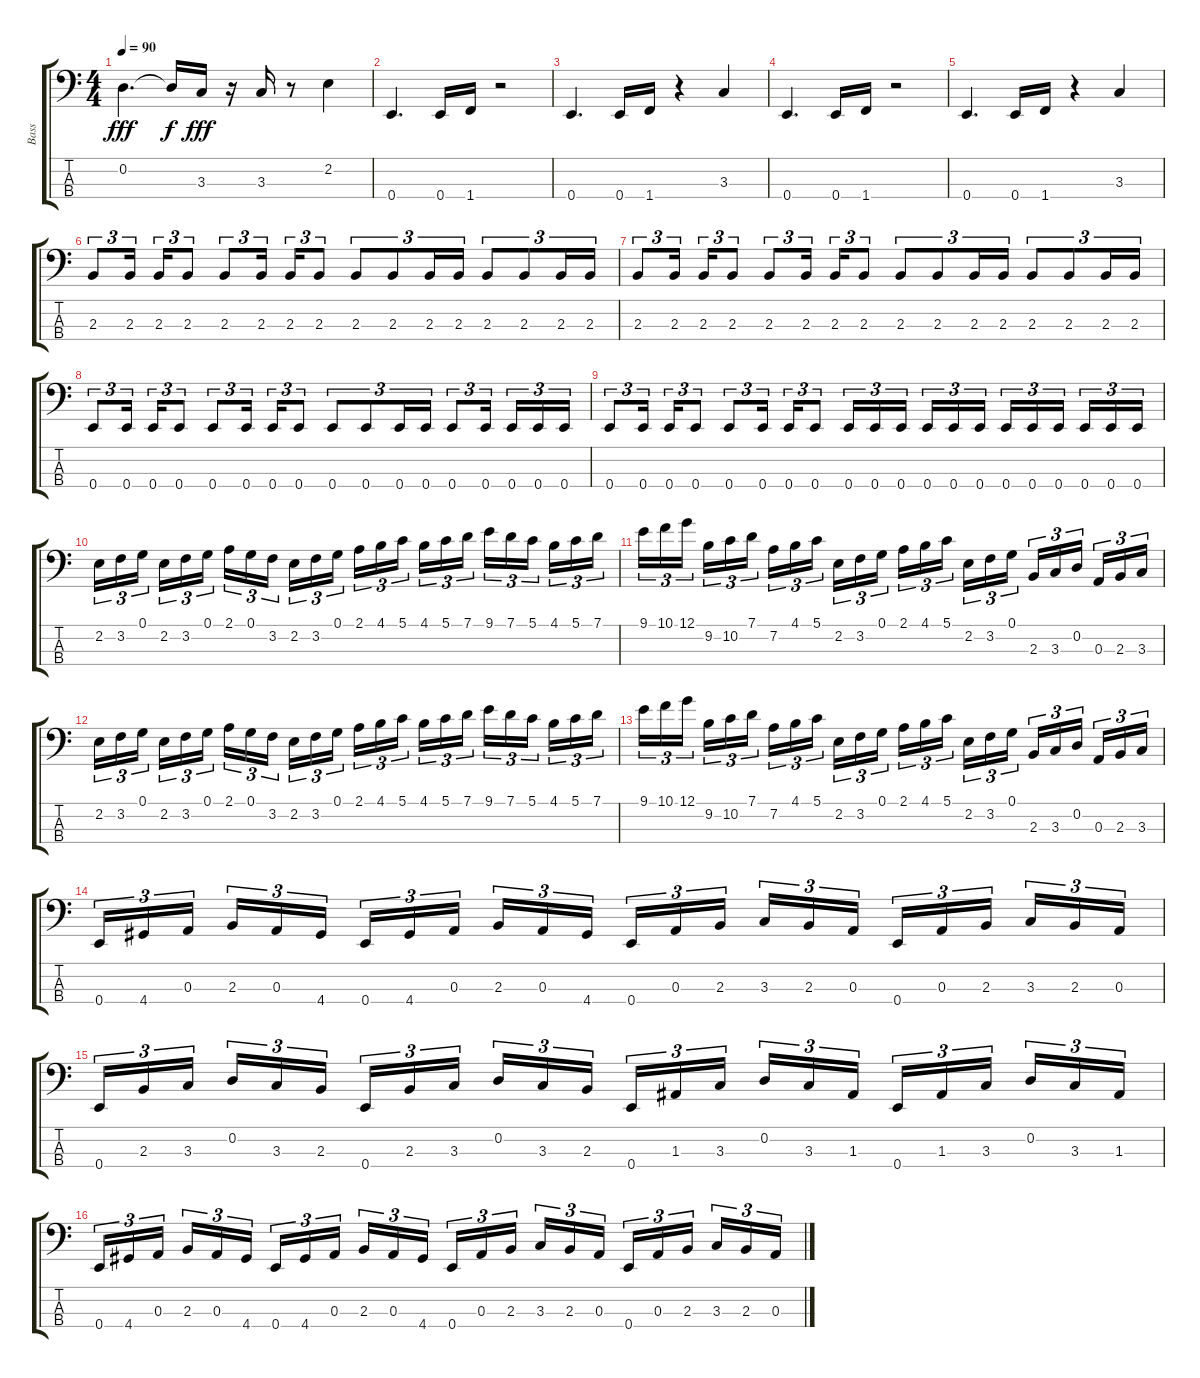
\track ("Bass" "Bass") {instrument electricbasspick}
\staff {score tabs}
\tuning (G2 D2 A1 E1) {hide}
\ts (4 4)
\tempo 90
\clef f4
\ks c
0.2.4{d dy fff} 0.2{t}.16{dy f} 3.3.16{dy fff} r.16 3.3.16 r.8 2.2.4 |
0.4.4{d} 0.4.16 1.4.16 r.2 |
0.4.4{d} 0.4.16 1.4.16 r.4 3.3.4 |
0.4.4{d} 0.4.16 1.4.16 r.2 |
0.4.4{d} 0.4.16 1.4.16 r.4 3.3.4 |
2.3.8{tu (3 2)} 2.3.16{tu (3 2) beam splitsecondary} 2.3.16{tu (3 2)} 2.3.8{tu (3 2)} 2.3.8{tu (3 2)} 2.3.16{tu (3 2) beam splitsecondary} 2.3.16{tu (3 2)} 2.3.8{tu (3 2)} 2.3.8{tu (3 2)} 2.3.8{tu (3 2)} 2.3.16{tu (3 2)} 2.3.16{tu (3 2)} 2.3.8{tu (3 2)} 2.3.8{tu (3 2)} 2.3.16{tu (3 2)} 2.3.16{tu (3 2)} |
2.3.8{tu (3 2)} 2.3.16{tu (3 2) beam splitsecondary} 2.3.16{tu (3 2)} 2.3.8{tu (3 2)} 2.3.8{tu (3 2)} 2.3.16{tu (3 2) beam splitsecondary} 2.3.16{tu (3 2)} 2.3.8{tu (3 2)} 2.3.8{tu (3 2)} 2.3.8{tu (3 2)} 2.3.16{tu (3 2)} 2.3.16{tu (3 2)} 2.3.8{tu (3 2)} 2.3.8{tu (3 2)} 2.3.16{tu (3 2)} 2.3.16{tu (3 2)} |
0.4.8{tu (3 2)} 0.4.16{tu (3 2) beam splitsecondary} 0.4.16{tu (3 2)} 0.4.8{tu (3 2)} 0.4.8{tu (3 2)} 0.4.16{tu (3 2) beam splitsecondary} 0.4.16{tu (3 2)} 0.4.8{tu (3 2)} 0.4.8{tu (3 2)} 0.4.8{tu (3 2)} 0.4.16{tu (3 2)} 0.4.16{tu (3 2)} 0.4.8{tu (3 2)} 0.4.16{tu (3 2) beam splitsecondary} 0.4.16{tu (3 2)} 0.4.16{tu (3 2)} 0.4.16{tu (3 2)} |
0.4.8{tu (3 2)} 0.4.16{tu (3 2) beam splitsecondary} 0.4.16{tu (3 2)} 0.4.8{tu (3 2)} 0.4.8{tu (3 2)} 0.4.16{tu (3 2) beam splitsecondary} 0.4.16{tu (3 2)} 0.4.8{tu (3 2)} 0.4.16{tu (3 2)} 0.4.16{tu (3 2)} 0.4.16{tu (3 2) beam splitsecondary} 0.4.16{tu (3 2)} 0.4.16{tu (3 2)} 0.4.16{tu (3 2)} 0.4.16{tu (3 2)} 0.4.16{tu (3 2)} 0.4.16{tu (3 2) beam splitsecondary} 0.4.16{tu (3 2)} 0.4.16{tu (3 2)} 0.4.16{tu (3 2)} |
2.2.16{tu (3 2)} 3.2.16{tu (3 2)} 0.1.16{tu (3 2) beam splitsecondary} 2.2.16{tu (3 2)} 3.2.16{tu (3 2)} 0.1.16{tu (3 2)} 2.1.16{tu (3 2)} 0.1.16{tu (3 2)} 3.2.16{tu (3 2) beam splitsecondary} 2.2.16{tu (3 2)} 3.2.16{tu (3 2)} 0.1.16{tu (3 2)} 2.1.16{tu (3 2)} 4.1.16{tu (3 2)} 5.1.16{tu (3 2) beam splitsecondary} 4.1.16{tu (3 2)} 5.1.16{tu (3 2)} 7.1.16{tu (3 2)} 9.1.16{tu (3 2)} 7.1.16{tu (3 2)} 5.1.16{tu (3 2) beam splitsecondary} 4.1.16{tu (3 2)} 5.1.16{tu (3 2)} 7.1.16{tu (3 2)} |
9.1.16{tu (3 2)} 10.1.16{tu (3 2)} 12.1.16{tu (3 2) beam splitsecondary} 9.2.16{tu (3 2)} 10.2.16{tu (3 2)} 7.1.16{tu (3 2)} 7.2.16{tu (3 2)} 4.1.16{tu (3 2)} 5.1.16{tu (3 2) beam splitsecondary} 2.2.16{tu (3 2)} 3.2.16{tu (3 2)} 0.1.16{tu (3 2)} 2.1.16{tu (3 2)} 4.1.16{tu (3 2)} 5.1.16{tu (3 2) beam splitsecondary} 2.2.16{tu (3 2)} 3.2.16{tu (3 2)} 0.1.16{tu (3 2)} 2.3.16{tu (3 2)} 3.3.16{tu (3 2)} 0.2.16{tu (3 2) beam splitsecondary} 0.3.16{tu (3 2)} 2.3.16{tu (3 2)} 3.3.16{tu (3 2)} |
2.2.16{tu (3 2)} 3.2.16{tu (3 2)} 0.1.16{tu (3 2) beam splitsecondary} 2.2.16{tu (3 2)} 3.2.16{tu (3 2)} 0.1.16{tu (3 2)} 2.1.16{tu (3 2)} 0.1.16{tu (3 2)} 3.2.16{tu (3 2) beam splitsecondary} 2.2.16{tu (3 2)} 3.2.16{tu (3 2)} 0.1.16{tu (3 2)} 2.1.16{tu (3 2)} 4.1.16{tu (3 2)} 5.1.16{tu (3 2) beam splitsecondary} 4.1.16{tu (3 2)} 5.1.16{tu (3 2)} 7.1.16{tu (3 2)} 9.1.16{tu (3 2)} 7.1.16{tu (3 2)} 5.1.16{tu (3 2) beam splitsecondary} 4.1.16{tu (3 2)} 5.1.16{tu (3 2)} 7.1.16{tu (3 2)} |
9.1.16{tu (3 2)} 10.1.16{tu (3 2)} 12.1.16{tu (3 2) beam splitsecondary} 9.2.16{tu (3 2)} 10.2.16{tu (3 2)} 7.1.16{tu (3 2)} 7.2.16{tu (3 2)} 4.1.16{tu (3 2)} 5.1.16{tu (3 2) beam splitsecondary} 2.2.16{tu (3 2)} 3.2.16{tu (3 2)} 0.1.16{tu (3 2)} 2.1.16{tu (3 2)} 4.1.16{tu (3 2)} 5.1.16{tu (3 2) beam splitsecondary} 2.2.16{tu (3 2)} 3.2.16{tu (3 2)} 0.1.16{tu (3 2)} 2.3.16{tu (3 2)} 3.3.16{tu (3 2)} 0.2.16{tu (3 2) beam splitsecondary} 0.3.16{tu (3 2)} 2.3.16{tu (3 2)} 3.3.16{tu (3 2)} |
0.4.16{tu (3 2)} 4.4.16{tu (3 2)} 0.3.16{tu (3 2) beam splitsecondary} 2.3.16{tu (3 2)} 0.3.16{tu (3 2)} 4.4.16{tu (3 2)} 0.4.16{tu (3 2)} 4.4.16{tu (3 2)} 0.3.16{tu (3 2) beam splitsecondary} 2.3.16{tu (3 2)} 0.3.16{tu (3 2)} 4.4.16{tu (3 2)} 0.4.16{tu (3 2)} 0.3.16{tu (3 2)} 2.3.16{tu (3 2) beam splitsecondary} 3.3.16{tu (3 2)} 2.3.16{tu (3 2)} 0.3.16{tu (3 2)} 0.4.16{tu (3 2)} 0.3.16{tu (3 2)} 2.3.16{tu (3 2) beam splitsecondary} 3.3.16{tu (3 2)} 2.3.16{tu (3 2)} 0.3.16{tu (3 2)} |
0.4.16{tu (3 2)} 2.3.16{tu (3 2)} 3.3.16{tu (3 2) beam splitsecondary} 0.2.16{tu (3 2)} 3.3.16{tu (3 2)} 2.3.16{tu (3 2)} 0.4.16{tu (3 2)} 2.3.16{tu (3 2)} 3.3.16{tu (3 2) beam splitsecondary} 0.2.16{tu (3 2)} 3.3.16{tu (3 2)} 2.3.16{tu (3 2)} 0.4.16{tu (3 2)} 1.3.16{tu (3 2)} 3.3.16{tu (3 2) beam splitsecondary} 0.2.16{tu (3 2)} 3.3.16{tu (3 2)} 1.3.16{tu (3 2)} 0.4.16{tu (3 2)} 1.3.16{tu (3 2)} 3.3.16{tu (3 2) beam splitsecondary} 0.2.16{tu (3 2)} 3.3.16{tu (3 2)} 1.3.16{tu (3 2)} |
0.4.16{tu (3 2)} 4.4.16{tu (3 2)} 0.3.16{tu (3 2) beam splitsecondary} 2.3.16{tu (3 2)} 0.3.16{tu (3 2)} 4.4.16{tu (3 2)} 0.4.16{tu (3 2)} 4.4.16{tu (3 2)} 0.3.16{tu (3 2) beam splitsecondary} 2.3.16{tu (3 2)} 0.3.16{tu (3 2)} 4.4.16{tu (3 2)} 0.4.16{tu (3 2)} 0.3.16{tu (3 2)} 2.3.16{tu (3 2) beam splitsecondary} 3.3.16{tu (3 2)} 2.3.16{tu (3 2)} 0.3.16{tu (3 2)} 0.4.16{tu (3 2)} 0.3.16{tu (3 2)} 2.3.16{tu (3 2) beam splitsecondary} 3.3.16{tu (3 2)} 2.3.16{tu (3 2)} 0.3.16{tu (3 2)}
